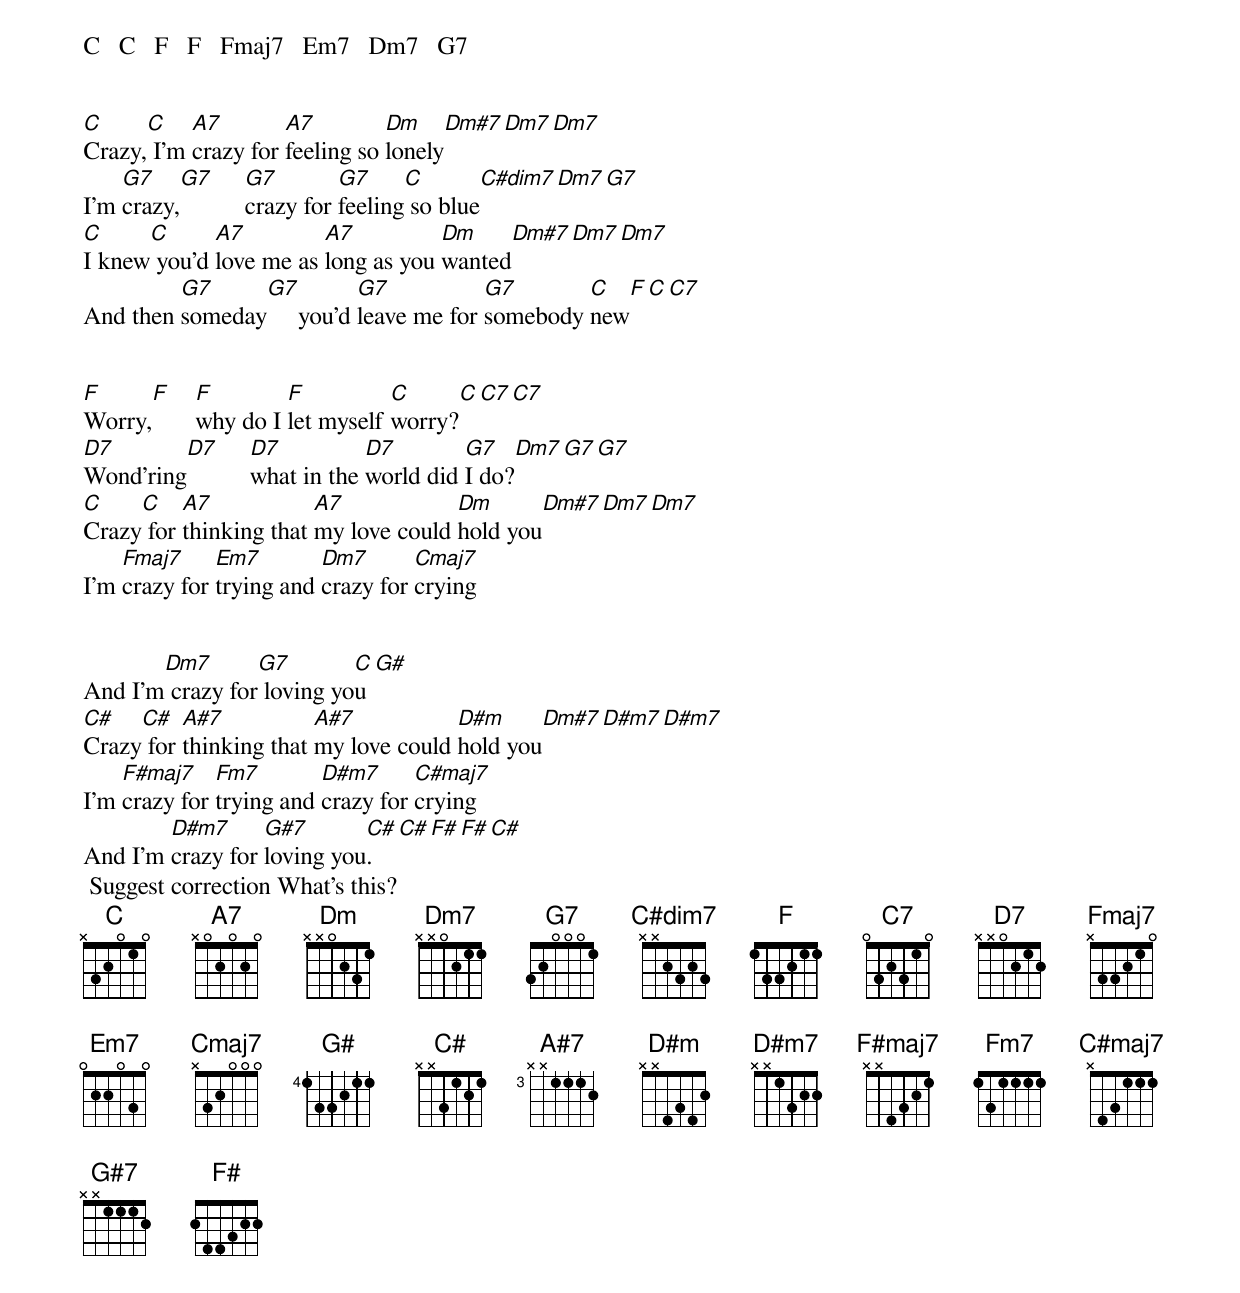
C   C   F   F   Fmaj7   Em7   Dm7   G7


C     C    A7        A7         Dm     Dm#7   Dm7   Dm7
Crazy, I'm crazy for feeling so lonely
    G7    G7   G7        G7     C        C#dim7   Dm7   G7
I'm crazy,     crazy for feeling so blue
C     C      A7         A7          Dm     Dm#7   Dm7   Dm7
I knew you'd love me as long as you wanted
         G7     G7         G7           G7       C   F   C   C7
And then someday     you'd leave me for somebody new


F     F   F        F          C      C   C7   C7
Worry,    why do I let myself worry?
D7       D7   D7          D7        G7    Dm7   G7   G7
Wond'ring     what in the world did I do?
C    C    A7            A7            Dm       Dm#7   Dm7   Dm7
Crazy for thinking that my love could hold you
    Fmaj7     Em7        Dm7       Cmaj7
I'm crazy for trying and crazy for crying


       Dm7       G7        C   G#
And I'm crazy for loving you
C#   C#   A#7           A#7           D#m      Dm#7   D#m7   D#m7
Crazy for thinking that my love could hold you
    F#maj7    Fm7        D#m7      C#maj7
I'm crazy for trying and crazy for crying
        D#m7      G#7       C#   C#   F#   F#   C#
And I'm crazy for loving you.
 Suggest correction What's this?
